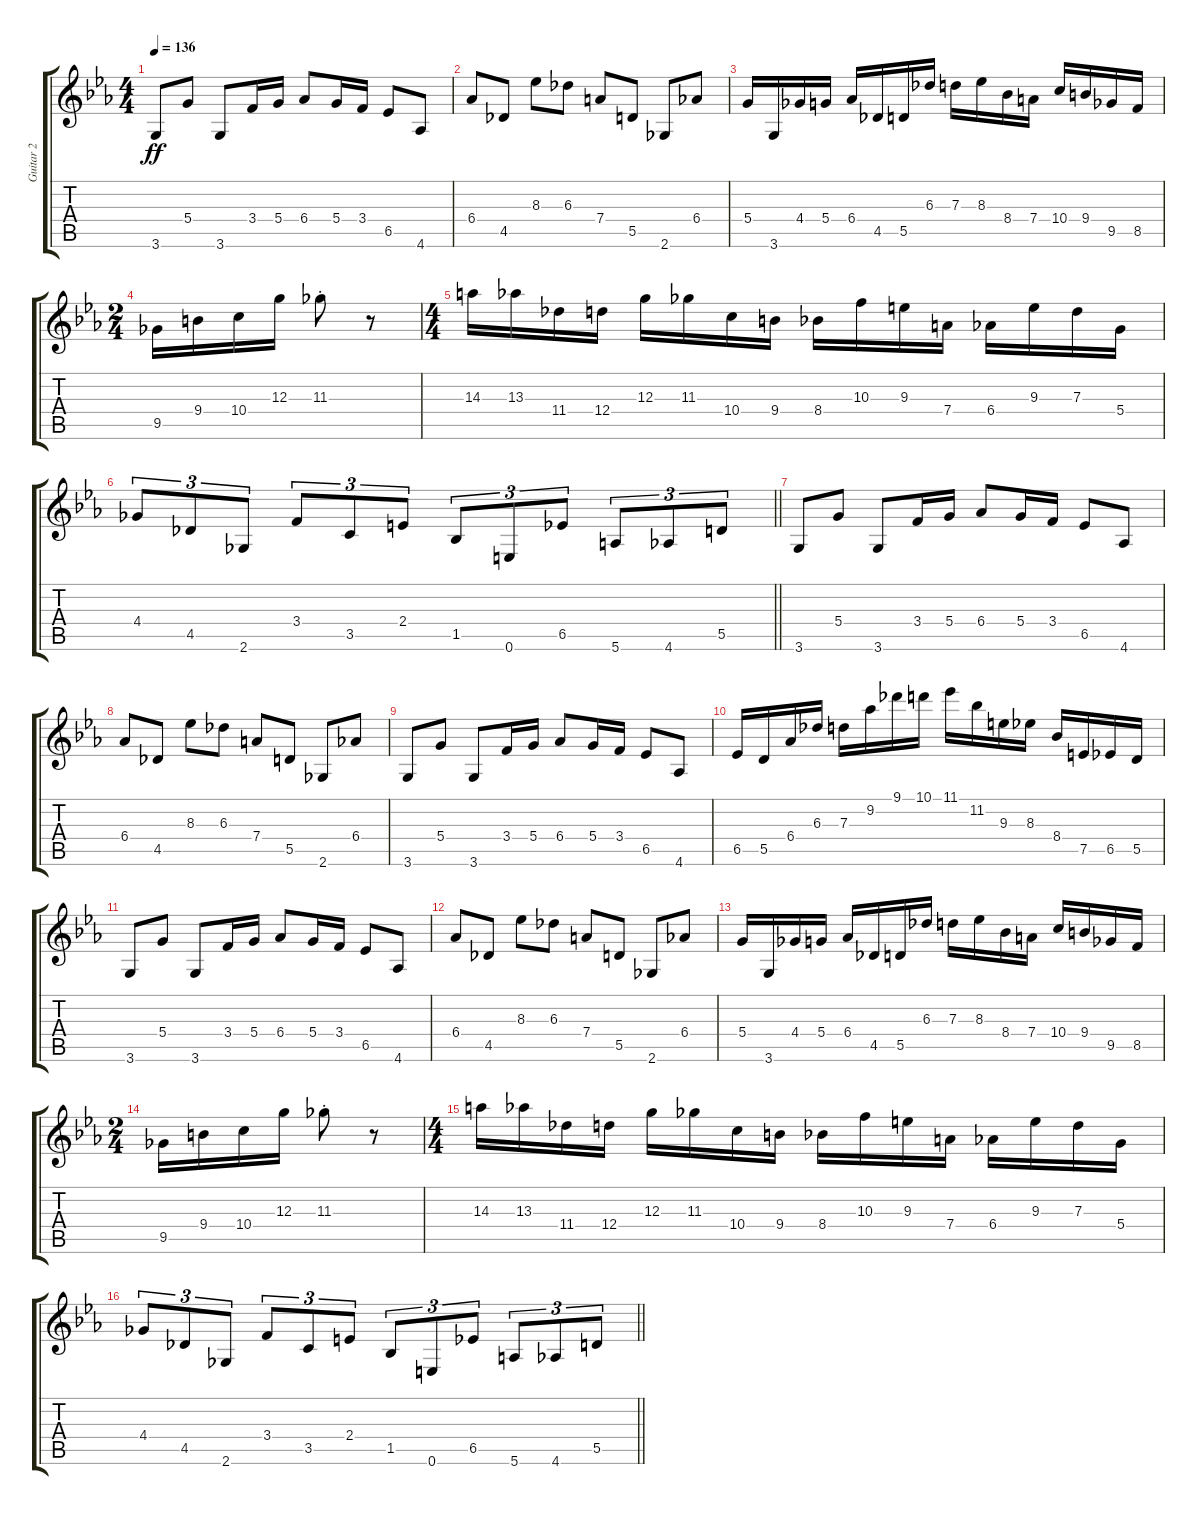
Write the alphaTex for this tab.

\track ("Guitar 2" "Guitar 2") {instrument distortionguitar}
\staff {score tabs}
\tuning (E4 B3 G3 D3 A2 E2) {hide}
\ts (4 4)
\tempo 136
\clef g2
\ks cminor
3.6.8{dy ff} 5.4.8 3.6.8 3.4.16 5.4.16 6.4.8 5.4.16 3.4.16 6.5.8 4.6.8 |
6.4.8 4.5.8 8.3.8 6.3.8 7.4.8 5.5.8 2.6.8 6.4.8 |
5.4.16 3.6.16 4.4.16 5.4.16 6.4.16 4.5.16 5.5.16 6.3.16 7.3.16 8.3.16 8.4.16 7.4.16 10.4.16 9.4.16 9.5.16 8.5.16 |
\ts (2 4)
9.5.16 9.4.16 10.4.16 12.3.16 11.3{st}.8 r.8 |
\ts (4 4)
14.3.16 13.3.16 11.4.16 12.4.16 12.3.16 11.3.16 10.4.16 9.4.16 8.4.16 10.3.16 9.3.16 7.4.16 6.4.16 9.3.16 7.3.16 5.4.16 |
\barLineRight lightlight
4.4.8{tu (3 2)} 4.5.8{tu (3 2)} 2.6.8{tu (3 2)} 3.4.8{tu (3 2)} 3.5.8{tu (3 2)} 2.4.8{tu (3 2)} 1.5.8{tu (3 2)} 0.6.8{tu (3 2)} 6.5.8{tu (3 2)} 5.6.8{tu (3 2)} 4.6.8{tu (3 2)} 5.5.8{tu (3 2)} |
3.6.8 5.4.8 3.6.8 3.4.16 5.4.16 6.4.8 5.4.16 3.4.16 6.5.8 4.6.8 |
6.4.8 4.5.8 8.3.8 6.3.8 7.4.8 5.5.8 2.6.8 6.4.8 |
3.6.8 5.4.8 3.6.8 3.4.16 5.4.16 6.4.8 5.4.16 3.4.16 6.5.8 4.6.8 |
6.5.16 5.5.16 6.4.16 6.3.16 7.3.16 9.2.16 9.1.16 10.1.16 11.1.16 11.2.16 9.3.16 8.3.16 8.4.16 7.5.16 6.5.16 5.5.16 |
3.6.8 5.4.8 3.6.8 3.4.16 5.4.16 6.4.8 5.4.16 3.4.16 6.5.8 4.6.8 |
6.4.8 4.5.8 8.3.8 6.3.8 7.4.8 5.5.8 2.6.8 6.4.8 |
5.4.16 3.6.16 4.4.16 5.4.16 6.4.16 4.5.16 5.5.16 6.3.16 7.3.16 8.3.16 8.4.16 7.4.16 10.4.16 9.4.16 9.5.16 8.5.16 |
\ts (2 4)
9.5.16 9.4.16 10.4.16 12.3.16 11.3{st}.8 r.8 |
\ts (4 4)
14.3.16 13.3.16 11.4.16 12.4.16 12.3.16 11.3.16 10.4.16 9.4.16 8.4.16 10.3.16 9.3.16 7.4.16 6.4.16 9.3.16 7.3.16 5.4.16 |
\barLineRight lightlight
4.4.8{tu (3 2)} 4.5.8{tu (3 2)} 2.6.8{tu (3 2)} 3.4.8{tu (3 2)} 3.5.8{tu (3 2)} 2.4.8{tu (3 2)} 1.5.8{tu (3 2)} 0.6.8{tu (3 2)} 6.5.8{tu (3 2)} 5.6.8{tu (3 2)} 4.6.8{tu (3 2)} 5.5.8{tu (3 2)}
